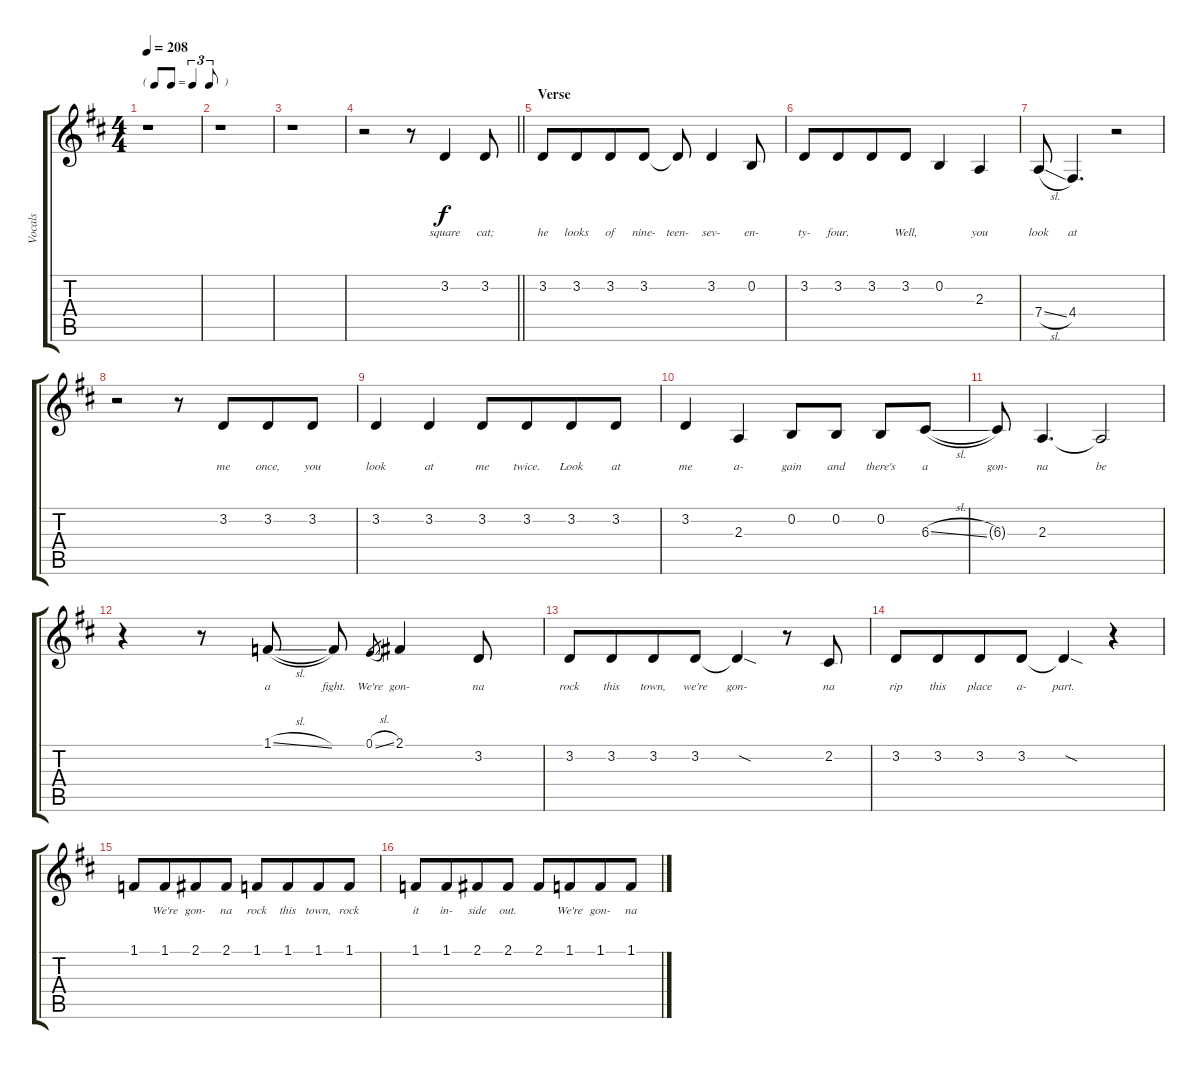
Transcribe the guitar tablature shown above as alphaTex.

\track ("Vocals" "Vocals") {instrument lead2sawtooth}
\staff {score tabs}
\tuning (E4 B3 G3 D3 A2 E2) {hide}
\ts (4 4)
\tf triplet8th
\tempo 208
\clef g2
\ks d
r.1{dy f} |
r.1 |
r.1 |
\barLineRight lightlight
r.2 r.8 3.2.4{lyrics (0 "square") lyrics (1 "") lyrics (2 "") lyrics (3 "") lyrics (4 "")} 3.2.8{lyrics (0 "cat;") lyrics (1 "") lyrics (2 "") lyrics (3 "") lyrics (4 "")} |
\section ("" "Verse")
3.2.8{lyrics (0 "he") lyrics (1 "") lyrics (2 "") lyrics (3 "") lyrics (4 "")} 3.2.8{lyrics (0 "looks") lyrics (1 "") lyrics (2 "") lyrics (3 "") lyrics (4 "") beam merge} 3.2.8{lyrics (0 "of") lyrics (1 "") lyrics (2 "") lyrics (3 "") lyrics (4 "")} 3.2.8{lyrics (0 "nine-") lyrics (1 "") lyrics (2 "") lyrics (3 "") lyrics (4 "")} 3.2{t}.8{lyrics (0 "teen-") lyrics (1 "") lyrics (2 "") lyrics (3 "") lyrics (4 "")} 3.2.4{lyrics (0 "sev-") lyrics (1 "") lyrics (2 "") lyrics (3 "") lyrics (4 "")} 0.2.8{lyrics (0 "en-") lyrics (1 "") lyrics (2 "") lyrics (3 "") lyrics (4 "")} |
3.2.8{lyrics (0 "ty-") lyrics (1 "") lyrics (2 "") lyrics (3 "") lyrics (4 "")} 3.2.8{lyrics (0 "four.") lyrics (1 "") lyrics (2 "") lyrics (3 "") lyrics (4 "") beam merge} 3.2.8{lyrics (0 "") lyrics (1 "") lyrics (2 "") lyrics (3 "") lyrics (4 "")} 3.2.8{lyrics (0 "Well,") lyrics (1 "") lyrics (2 "") lyrics (3 "") lyrics (4 "")} 0.2.4{lyrics (0 "") lyrics (1 "") lyrics (2 "") lyrics (3 "") lyrics (4 "")} 2.3.4{lyrics (0 "you") lyrics (1 "") lyrics (2 "") lyrics (3 "") lyrics (4 "")} |
7.4{sl}.8{lyrics (0 "look") lyrics (1 "") lyrics (2 "") lyrics (3 "") lyrics (4 "")} 4.4.4{d lyrics (0 "at") lyrics (1 "") lyrics (2 "") lyrics (3 "") lyrics (4 "")} r.2 |
r.2 r.8 3.2.8{lyrics (0 "me") lyrics (1 "") lyrics (2 "") lyrics (3 "") lyrics (4 "") beam merge} 3.2.8{lyrics (0 "once,") lyrics (1 "") lyrics (2 "") lyrics (3 "") lyrics (4 "")} 3.2.8{lyrics (0 "you") lyrics (1 "") lyrics (2 "") lyrics (3 "") lyrics (4 "")} |
3.2.4{lyrics (0 "look") lyrics (1 "") lyrics (2 "") lyrics (3 "") lyrics (4 "")} 3.2.4{lyrics (0 "at") lyrics (1 "") lyrics (2 "") lyrics (3 "") lyrics (4 "")} 3.2.8{lyrics (0 "me") lyrics (1 "") lyrics (2 "") lyrics (3 "") lyrics (4 "")} 3.2.8{lyrics (0 "twice.") lyrics (1 "") lyrics (2 "") lyrics (3 "") lyrics (4 "") beam merge} 3.2.8{lyrics (0 "Look") lyrics (1 "") lyrics (2 "") lyrics (3 "") lyrics (4 "")} 3.2.8{lyrics (0 "at") lyrics (1 "") lyrics (2 "") lyrics (3 "") lyrics (4 "")} |
3.2.4{lyrics (0 "me") lyrics (1 "") lyrics (2 "") lyrics (3 "") lyrics (4 "")} 2.3.4{lyrics (0 "a-") lyrics (1 "") lyrics (2 "") lyrics (3 "") lyrics (4 "")} 0.2.8{lyrics (0 "gain") lyrics (1 "") lyrics (2 "") lyrics (3 "") lyrics (4 "")} 0.2.8{lyrics (0 "and") lyrics (1 "") lyrics (2 "") lyrics (3 "") lyrics (4 "")} 0.2.8{lyrics (0 "there's") lyrics (1 "") lyrics (2 "") lyrics (3 "") lyrics (4 "")} 6.3{sl}.8{lyrics (0 "a") lyrics (1 "") lyrics (2 "") lyrics (3 "") lyrics (4 "")} |
6.3{t}.8{lyrics (0 "gon-") lyrics (1 "") lyrics (2 "") lyrics (3 "") lyrics (4 "")} 2.3.4{d lyrics (0 "na") lyrics (1 "") lyrics (2 "") lyrics (3 "") lyrics (4 "")} 2.3{t}.2{lyrics (0 "be") lyrics (1 "") lyrics (2 "") lyrics (3 "") lyrics (4 "")} |
r.4 r.8 1.1{sl}.8{lyrics (0 "a") lyrics (1 "") lyrics (2 "") lyrics (3 "") lyrics (4 "")} 1.1{t}.8{lyrics (0 "fight.") lyrics (1 "") lyrics (2 "") lyrics (3 "") lyrics (4 "")} 0.1{sl}.8{lyrics (0 "We're") lyrics (1 "") lyrics (2 "") lyrics (3 "") lyrics (4 "") gr} 2.1.4{lyrics (0 "gon-") lyrics (1 "") lyrics (2 "") lyrics (3 "") lyrics (4 "")} 3.2.8{lyrics (0 "na") lyrics (1 "") lyrics (2 "") lyrics (3 "") lyrics (4 "")} |
3.2.8{lyrics (0 "rock") lyrics (1 "") lyrics (2 "") lyrics (3 "") lyrics (4 "")} 3.2.8{lyrics (0 "this") lyrics (1 "") lyrics (2 "") lyrics (3 "") lyrics (4 "") beam merge} 3.2.8{lyrics (0 "town,") lyrics (1 "") lyrics (2 "") lyrics (3 "") lyrics (4 "")} 3.2.8{lyrics (0 "we're") lyrics (1 "") lyrics (2 "") lyrics (3 "") lyrics (4 "")} 3.2{sod t}.4{lyrics (0 "gon-") lyrics (1 "") lyrics (2 "") lyrics (3 "") lyrics (4 "")} r.8 2.2.8{lyrics (0 "na") lyrics (1 "") lyrics (2 "") lyrics (3 "") lyrics (4 "")} |
3.2.8{lyrics (0 "rip") lyrics (1 "") lyrics (2 "") lyrics (3 "") lyrics (4 "")} 3.2.8{lyrics (0 "this") lyrics (1 "") lyrics (2 "") lyrics (3 "") lyrics (4 "") beam merge} 3.2.8{lyrics (0 "place") lyrics (1 "") lyrics (2 "") lyrics (3 "") lyrics (4 "")} 3.2.8{lyrics (0 "a-") lyrics (1 "") lyrics (2 "") lyrics (3 "") lyrics (4 "")} 3.2{sod t}.4{lyrics (0 "part.") lyrics (1 "") lyrics (2 "") lyrics (3 "") lyrics (4 "")} r.4 |
1.1.8{lyrics (0 "") lyrics (1 "") lyrics (2 "") lyrics (3 "") lyrics (4 "")} 1.1.8{lyrics (0 "We're") lyrics (1 "") lyrics (2 "") lyrics (3 "") lyrics (4 "") beam merge} 2.1.8{lyrics (0 "gon-") lyrics (1 "") lyrics (2 "") lyrics (3 "") lyrics (4 "")} 2.1.8{lyrics (0 "na") lyrics (1 "") lyrics (2 "") lyrics (3 "") lyrics (4 "")} 1.1.8{lyrics (0 "rock") lyrics (1 "") lyrics (2 "") lyrics (3 "") lyrics (4 "")} 1.1.8{lyrics (0 "this") lyrics (1 "") lyrics (2 "") lyrics (3 "") lyrics (4 "") beam merge} 1.1.8{lyrics (0 "town,") lyrics (1 "") lyrics (2 "") lyrics (3 "") lyrics (4 "")} 1.1.8{lyrics (0 "rock") lyrics (1 "") lyrics (2 "") lyrics (3 "") lyrics (4 "")} |
1.1.8{lyrics (0 "it") lyrics (1 "") lyrics (2 "") lyrics (3 "") lyrics (4 "")} 1.1.8{lyrics (0 "in-") lyrics (1 "") lyrics (2 "") lyrics (3 "") lyrics (4 "") beam merge} 2.1.8{lyrics (0 "side") lyrics (1 "") lyrics (2 "") lyrics (3 "") lyrics (4 "")} 2.1.8{lyrics (0 "out.") lyrics (1 "") lyrics (2 "") lyrics (3 "") lyrics (4 "")} 2.1.8{lyrics (0 "") lyrics (1 "") lyrics (2 "") lyrics (3 "") lyrics (4 "")} 1.1.8{lyrics (0 "We're") lyrics (1 "") lyrics (2 "") lyrics (3 "") lyrics (4 "") beam merge} 1.1.8{lyrics (0 "gon-") lyrics (1 "") lyrics (2 "") lyrics (3 "") lyrics (4 "")} 1.1.8{lyrics (0 "na") lyrics (1 "") lyrics (2 "") lyrics (3 "") lyrics (4 "")}
